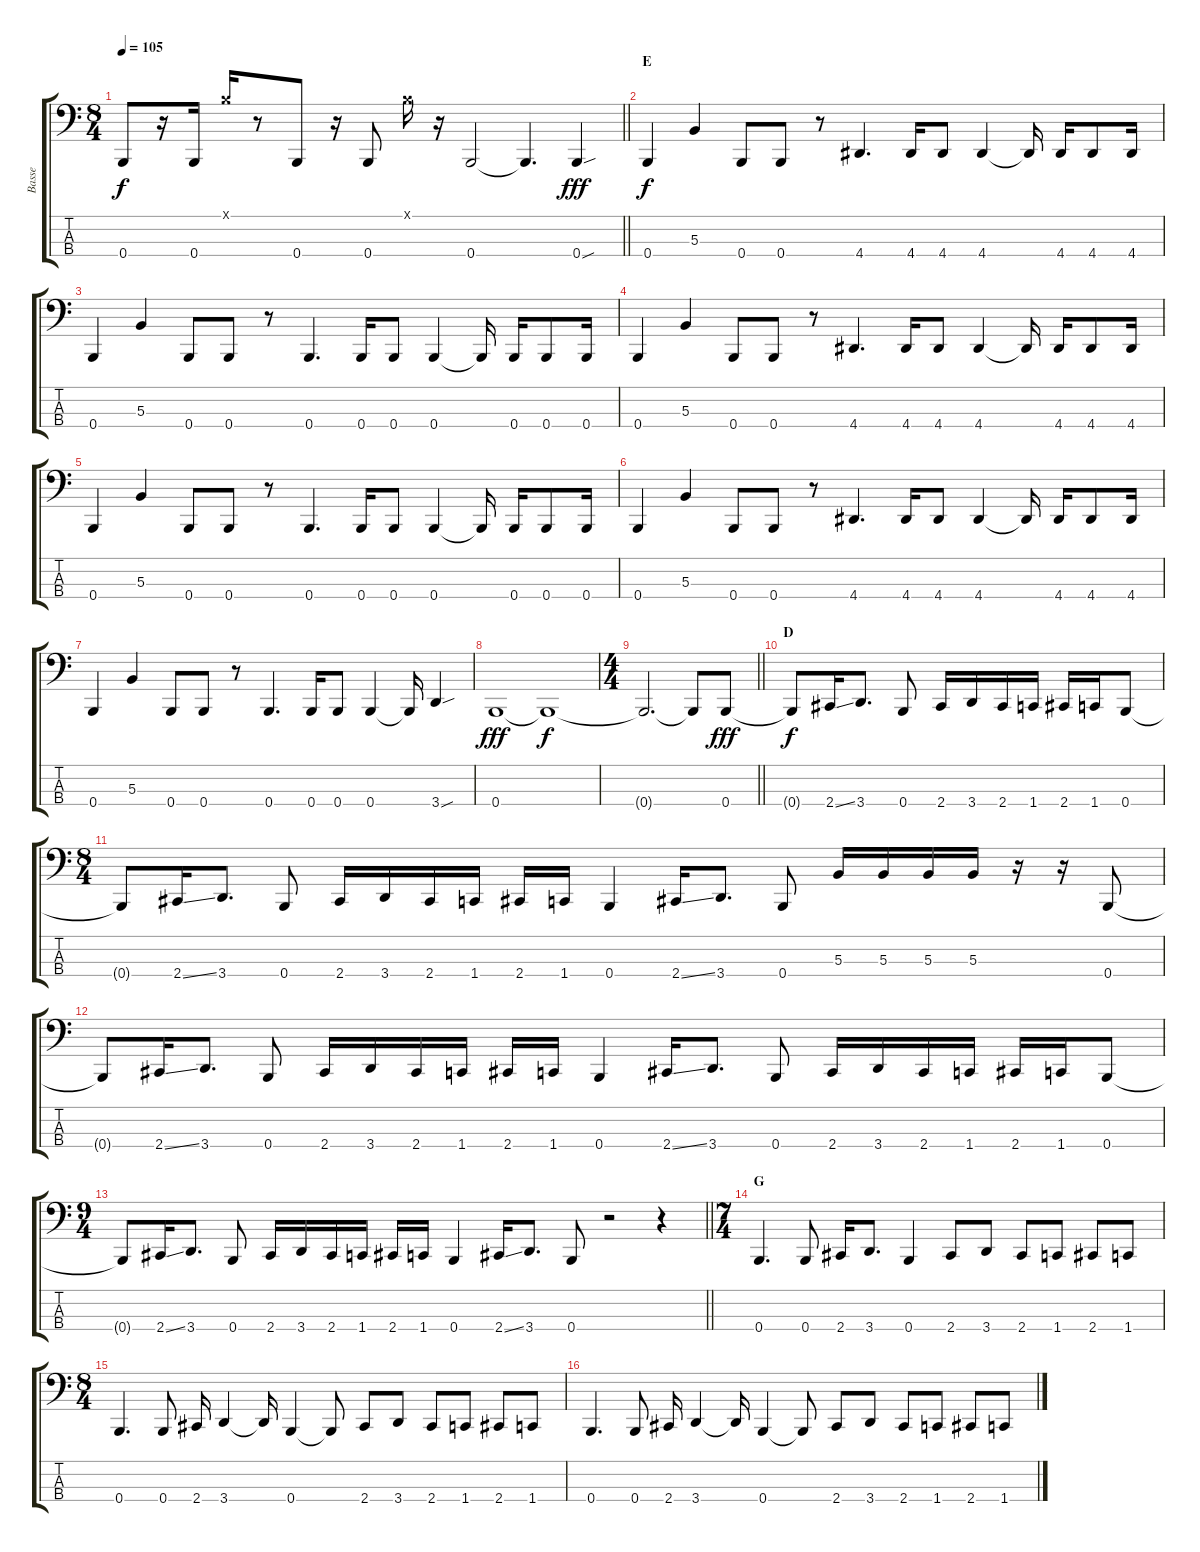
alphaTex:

\track ("Basse" "Basse") {instrument electricbassfinger}
\staff {score tabs}
\tuning (E2 B1 Gb1 B0) {hide}
\ts (8 4)
\tempo 105
\clef f4
\barLineRight lightlight
\ks c
0.4.8{dy f} r.16 0.4.16 7.1{x}.16 r.8 0.4.8 r.16 0.4.8 7.1{x}.16 r.16 0.4.2 0.4{t}.4{d} 0.4{sou}.4{dy fff} |
\section ("" "E")
0.4.4{dy f} 5.3.4 0.4.8 0.4.8 r.8 4.4.4{d} 4.4.16 4.4.8 4.4.4 4.4{t}.16 4.4.16 4.4.8 4.4.16 |
0.4.4 5.3.4 0.4.8 0.4.8 r.8 0.4.4{d} 0.4.16 0.4.8 0.4.4 0.4{t}.16 0.4.16 0.4.8 0.4.16 |
0.4.4 5.3.4 0.4.8 0.4.8 r.8 4.4.4{d} 4.4.16 4.4.8 4.4.4 4.4{t}.16 4.4.16 4.4.8 4.4.16 |
0.4.4 5.3.4 0.4.8 0.4.8 r.8 0.4.4{d} 0.4.16 0.4.8 0.4.4 0.4{t}.16 0.4.16 0.4.8 0.4.16 |
0.4.4 5.3.4 0.4.8 0.4.8 r.8 4.4.4{d} 4.4.16 4.4.8 4.4.4 4.4{t}.16 4.4.16 4.4.8 4.4.16 |
0.4.4 5.3.4 0.4.8 0.4.8 r.8 0.4.4{d} 0.4.16 0.4.8 0.4.4 0.4{t}.16 3.4{sou}.4 |
0.4.1{dy fff} 0.4{t}.1{dy f} |
\ts (4 4)
\barLineRight lightlight
0.4{t}.2{d} 0.4{t}.8 0.4.8{dy fff} |
\section ("" "D")
0.4{t}.8{dy f} 2.4{ss}.16 3.4.8{d} 0.4.8 2.4.16 3.4.16 2.4.16 1.4.16 2.4.16 1.4.16 0.4.8 |
\ts (8 4)
0.4{t}.8 2.4{ss}.16 3.4.8{d} 0.4.8 2.4.16 3.4.16 2.4.16 1.4.16 2.4.16 1.4.16 0.4.4 2.4{ss}.16 3.4.8{d} 0.4.8 5.3.16 5.3.16 5.3.16 5.3.16 r.16 r.16 0.4.8 |
0.4{t}.8 2.4{ss}.16 3.4.8{d} 0.4.8 2.4.16 3.4.16 2.4.16 1.4.16 2.4.16 1.4.16 0.4.4 2.4{ss}.16 3.4.8{d} 0.4.8 2.4.16 3.4.16 2.4.16 1.4.16 2.4.16 1.4.16 0.4.8 |
\ts (9 4)
\barLineRight lightlight
0.4{t}.8 2.4{ss}.16 3.4.8{d} 0.4.8 2.4.16 3.4.16 2.4.16 1.4.16 2.4.16 1.4.16 0.4.4 2.4{ss}.16 3.4.8{d} 0.4.8 r.2 r.4 |
\ts (7 4)
\section ("" "G")
0.4.4{d} 0.4.8 2.4.16 3.4.8{d} 0.4.4 2.4.8 3.4.8 2.4.8 1.4.8 2.4.8 1.4.8 |
\ts (8 4)
0.4.4{d} 0.4.8 2.4.16 3.4.4 3.4{t}.16 0.4.4 0.4{t}.8 2.4.8 3.4.8 2.4.8 1.4.8 2.4.8 1.4.8 |
0.4.4{d} 0.4.8 2.4.16 3.4.4 3.4{t}.16 0.4.4 0.4{t}.8 2.4.8 3.4.8 2.4.8 1.4.8 2.4.8 1.4.8
